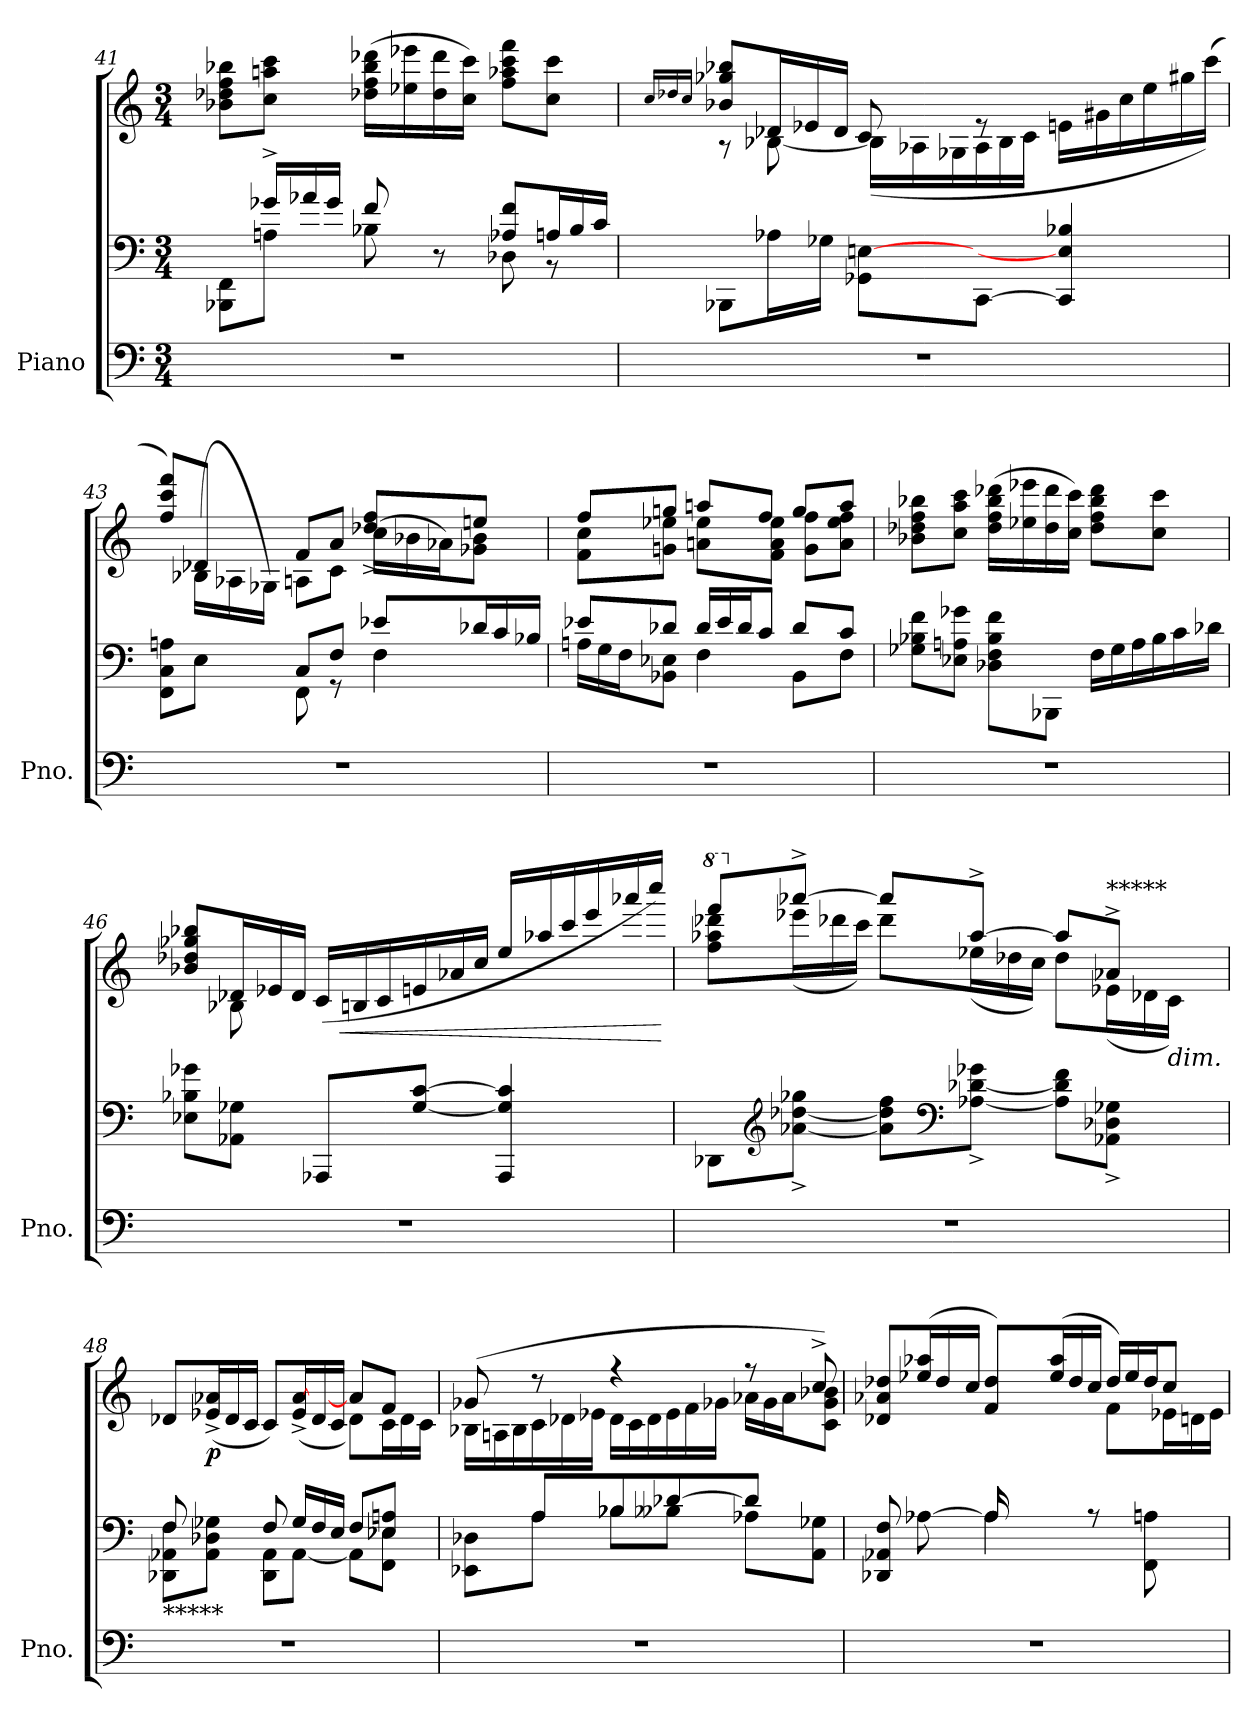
**kern	**kern	**kern	**dynam
*part1	*part1	*part1	*part1
*staff3	*staff2	*staff1	*staff1/2/3
*I"Piano	*	*	*
*I'Pno.	*	*	*
!!LO:PB:g=z
*clefF4	*clefF4	*clefG2	*
*k[]	*k[]	*k[]	*
*M3/4	*M3/4	*M3/4	*
=41	=41	=41	=41
*	*^	*	*
2.r	8ryy	8BBB-X\ 8FF\L	8b-X\ 8dd-X\ 8ff\ 8bb-X\L	.
*	*Xtuplet	*	*	*
.	24g-X^/LL	8An\J	8cc\ 8aan\ 8ccc\J	.
.	24a-X/	.	.	.
.	24g-/JJ	.	.	.
.	8f/	8B-X\	(16dd-X\ 16ff\ 16bb-\ 16ddd-X\LL	.
.	.	.	16ee-X\ 16eee-X\	.
.	8r	8ryy	16dd-\ 16ddd-\	.
.	.	.	16cc\ 16ccc\JJ)	.
.	8A-X/ 8f/L	8D-X\	8ff\ 8aa-X\ 8ccc\ 8fff\L	.
.	24An/L	8r	8cc\ 8ccc\J	.
.	24B-/	.	.	.
.	24c/JJ	.	.	.
*	*v	*v	*	*
=42	=42	=42	=42
.	.	16qcc/LL	.
.	.	16qdd-X/	.
.	.	16qcc/JJ	.
*	*	*^	*
2.r	8BBB-X\L	8b-X/ 8gg-X/ 8bb-X/L	8r	.
*	*	*Xtuplet	*	*
.	16A-X\L	24d-X/L	[8B-X\	.
.	.	24e-X/	.	.
.	16G-X\JJ	.	.	.
.	.	24d-/JJ	.	.
.	8GG-X\ [8En\L	8c/	(>24B-\LL]	.
.	.	.	24A-X\	.
.	.	.	24G-X\	.
.	[8CC\J	8re	24A-\	.
.	.	.	24B-\	.
.	.	.	24c\JJ	.
.	4CC/] 4E/] 4B-X/	8ryy	24en\LL	.
.	.	.	24g#X\	.
.	.	.	24cc\	.
.	.	8ryy	24ee\	.
.	.	.	24gg#X\	.
.	.	.	(>24ccc\JJ)	.
!!LO:LB:g=z	!!
=43	=43	=43	=43	=43
*	*^	*	*	*
2.r	8FF\ 8C\ 8An\L	4ryy	8rcyy	8ff/ 8ccc/ 8fff/L)	.
.	8E\J	.	(24B-X\LL	8d-X/J	.
.	.	.	24A-X\	.	.
.	.	.	24G-X\JJ)	.	.
.	8C/L	8FF\	8An\L	8f/L	.
.	8F/J	8r	8c\J	8a/J	.
.	8e-X/L	4F\	(24cc\LL	8dd-X/^ 8ff/^L	.
.	.	.	24b-X\	.	.
.	.	.	24a-X\J)	.	.
.	24d-X/L	.	8g-X\ 8b-\J	8een/J	.
.	24c/	.	.	.	.
.	24B-X/JJ	.	.	.	.
=44	=44	=44	=44	=44	=44
2.r	8e-X/L	24An\LL	8ff/L	8f\ 8cc\L	.
.	.	24G\	.	.	.
.	.	24F\J	.	.	.
.	8d-X/J	8BB-X\ 8E-X\J	8ggn/J	8gn\ 8ee-X\J	.
.	24d-/LL	4F\	8aan/L	8an\ 8ee-\L	.
.	24e-/	.	.	.	.
.	24d-/J	.	.	.	.
.	8c/J	.	8ff/J	8f\ 8a\ 8ee-\J	.
.	8d-/L	8BB-\L	8gg/L	8g\ 8ff\L	.
.	8c/J	8F\J	8aa/J	8a\ 8ee-\ 8ff\J	.
*	*v	*v	*	*	*
*	*	*v	*v	*
!!LO:LB:g=z
=45	=45	=45	=45
2.r	8G-X\ 8B-X\ 8f\L	8b-X\ 8dd-X\ 8ff\ 8bb-X\L	.
.	8E-X\ 8An\ 8g-X\J	8cc\ 8aa\ 8ccc\J	.
.	8D-X\ 8F\ 8B-\ 8f\L	(16dd-\ 16ff\ 16bb-\ 16ddd-X\LL	.
.	.	16ee-X\ 16eee-X\	.
.	8BBB-X\J	16dd-\ 16ddd-\	.
.	.	16cc\ 16ccc\JJ)	.
.	24F\LL	8dd-\ 8ff\ 8bb-\ 8ddd-\L	.
.	24G-\	.	.
.	24A\	.	.
.	24B-\	8cc\ 8ccc\J	.
.	24c\	.	.
.	24d-X\JJ	.	.
=46	=46	=46	=46
*	*	*^	*
2.r	8E-X\ 8B-X\ 8g-X\L	8b-X/ 8dd-X/ 8gg-X/ 8bb-X/L	8ryy	.
.	8AA-X\ 8G-X\J	24d-X/L	8B-X\	.
.	.	24e-X/	.	.
.	.	24d-/JJ	.	.
.	8AAA-X/L	(24c/LL	2ryy	.
!	!	!	!	!LO:HP:b
.	.	24Bn/	.	<
.	.	24c/	.	.
.	[8G-/ [8c/J	24en/	.	.
.	.	24a-X/	.	.
.	.	24cc/JJ	.	.
.	4AAA-/ 4G-/] 4c/]	24ee/LL	.	.
.	.	24aa-X/	.	.
.	.	24ccc/	.	.
.	.	24eee/	.	.
.	.	24aaa-X/	.	.
.	.	24cccc/JJ)	.	.
*	*	*v	*v	*
.	.	.	[
!!LO:LB:g=z
=47	=47	=47	=47
*	*^	*	*
*	*	*	*8va	*
*	*	*	*^	*
2.r	2.ryy	8DD-X\L	8ffff/L	8fff\ 8aaa-X\ 8dddd-X\L	.
*	*clefG2	*	*	*	*
*	*	*	*X8va	*	*
.	.	[8a-X\^ [8dd-X\^ 8gg-X\^J	[8aaa-X^/J	(24eee-X\L	.
.	.	.	.	24ddd-X\	.
.	.	.	.	24ccc\JJ)	.
.	.	8a-\] 8dd-\] 8ff\L	8aaa-/L]	8ddd-\L	.
*	*clefF4	*	*	*	*
.	.	[8A-X\^ [8d-X\^ 8g-X\^J	[8aa-^/J	(24ee-X\L	.
.	.	.	.	24dd-X\	.
.	.	.	.	24cc\JJ)	.
.	.	8A-\] 8d-\] 8f\L	8aa-/L]	8dd-\L	.
!	!	!	!LO:TX:a:t=*****	!	!
.	.	8AA-X\^ 8D-X\^ 8G-X\^J	8a-X^/J	(24e-X\L	.
.	.	.	.	24d-X\	.
!	!	!	!	!LO:TX:b:i:t=dim.	!
.	.	.	.	24c\JJ)	.
=48	=48	=48	=48	=48	=48
!	!LO:TX:b:t=*****	!	!	!	!
2.r	8F/	8DD-X\ 8AA-X\ 8F\L	8d-X/L	2ryy	.
!	!	!	!	!	!LO:DY:b
.	8rFyy	8AA-\ 8D-X\ 8G-X\J	(24e-X/^ 24a-X/^L	.	p
.	.	.	24d-/	.	.
.	.	.	24c/JJ	.	.
.	8F/	8DD-\ 8AA-\L	8c/L)	.	.
.	24G-/LL	[8AA-\J	(24e-/^ [24a-/^L	.	.
.	24F/	.	24d-/	.	.
.	24E/JJ	.	24c/JJ	.	.
.	8F/L	8AA-\L]	8a-/L]	8d-\L)	.
.	8E-X/ 8An/J	8FF\ 8E-\J	8f/J	24c\L	.
.	.	.	.	24d-\	.
.	.	.	.	24c\JJ	.
!!LO:LB:g=z	!!
=49	=49	=49	=49	=49	=49
2.r	8ryy	8EE-X\ 8D-X\L	(8g-X/	24B-X\LL	.
.	.	.	.	24An\	.
.	.	.	.	24B-\	.
.	8A/L	8A\J	8r	24c\	.
.	.	.	.	24d-X\	.
.	.	.	.	24e-X\JJ	.
.	8B-X/	8B-\L	4r	24d-\LL	.
.	.	.	.	24c\	.
.	.	.	.	24d-\	.
.	[8d-X/	8B--X\J	.	24e-\	.
.	.	.	.	24f\	.
.	.	.	.	24g-X\JJ	.
.	8d-/J]	8A-X\L	8r	24a-X\LL	.
.	.	.	.	24g-\	.
.	.	.	.	24a-\J	.
.	8ryy	8AA\ 8G-X\J	8cc^/)	8c\ 8g-\ 8b-X\J	.
=50	=50	=50	=50	=50	=50
*	*	*	*	*^	*
2.r	8rFyy	8DD-X/ 8AA-X/ 8F/L	8d-X/ 8a-X/ 8dd-X/L	2rcyy	8ryy	.
.	[8A-X\	8ryy	(24ee-X/ 24aa-X/L	.	24g-X\L	.
.	.	.	24dd-/	.	24f\	.
.	.	.	24cc/JJ	.	24e-X\JJ	.
.	4A-\]	24A-/LL	8f/ 8dd-/L)	.	24ryy	.
.	.	24%5ryy	.	.	24en\	.
.	.	.	.	.	24f\	.
.	.	.	(24ee-/ 24aa-/L	.	24g-\	.
.	.	.	24dd-/	.	24f\	.
.	.	.	24cc/JJ	.	24e\JJ	.
.	4ryy	8rA	24dd-/LL)	8f\L	4ryy	.
.	.	.	24ee-/	.	.	.
.	.	.	24dd-/J	.	.	.
.	.	8FF\ 8An\	8cc/J	24e-X\L	.	.
.	.	.	.	24dn\	.	.
.	.	.	.	24e-\JJ	.	.
*	*v	*v	*	*	*	*
*	*	*v	*v	*v	*
=	=	=	=
*-	*-	*-	*-
